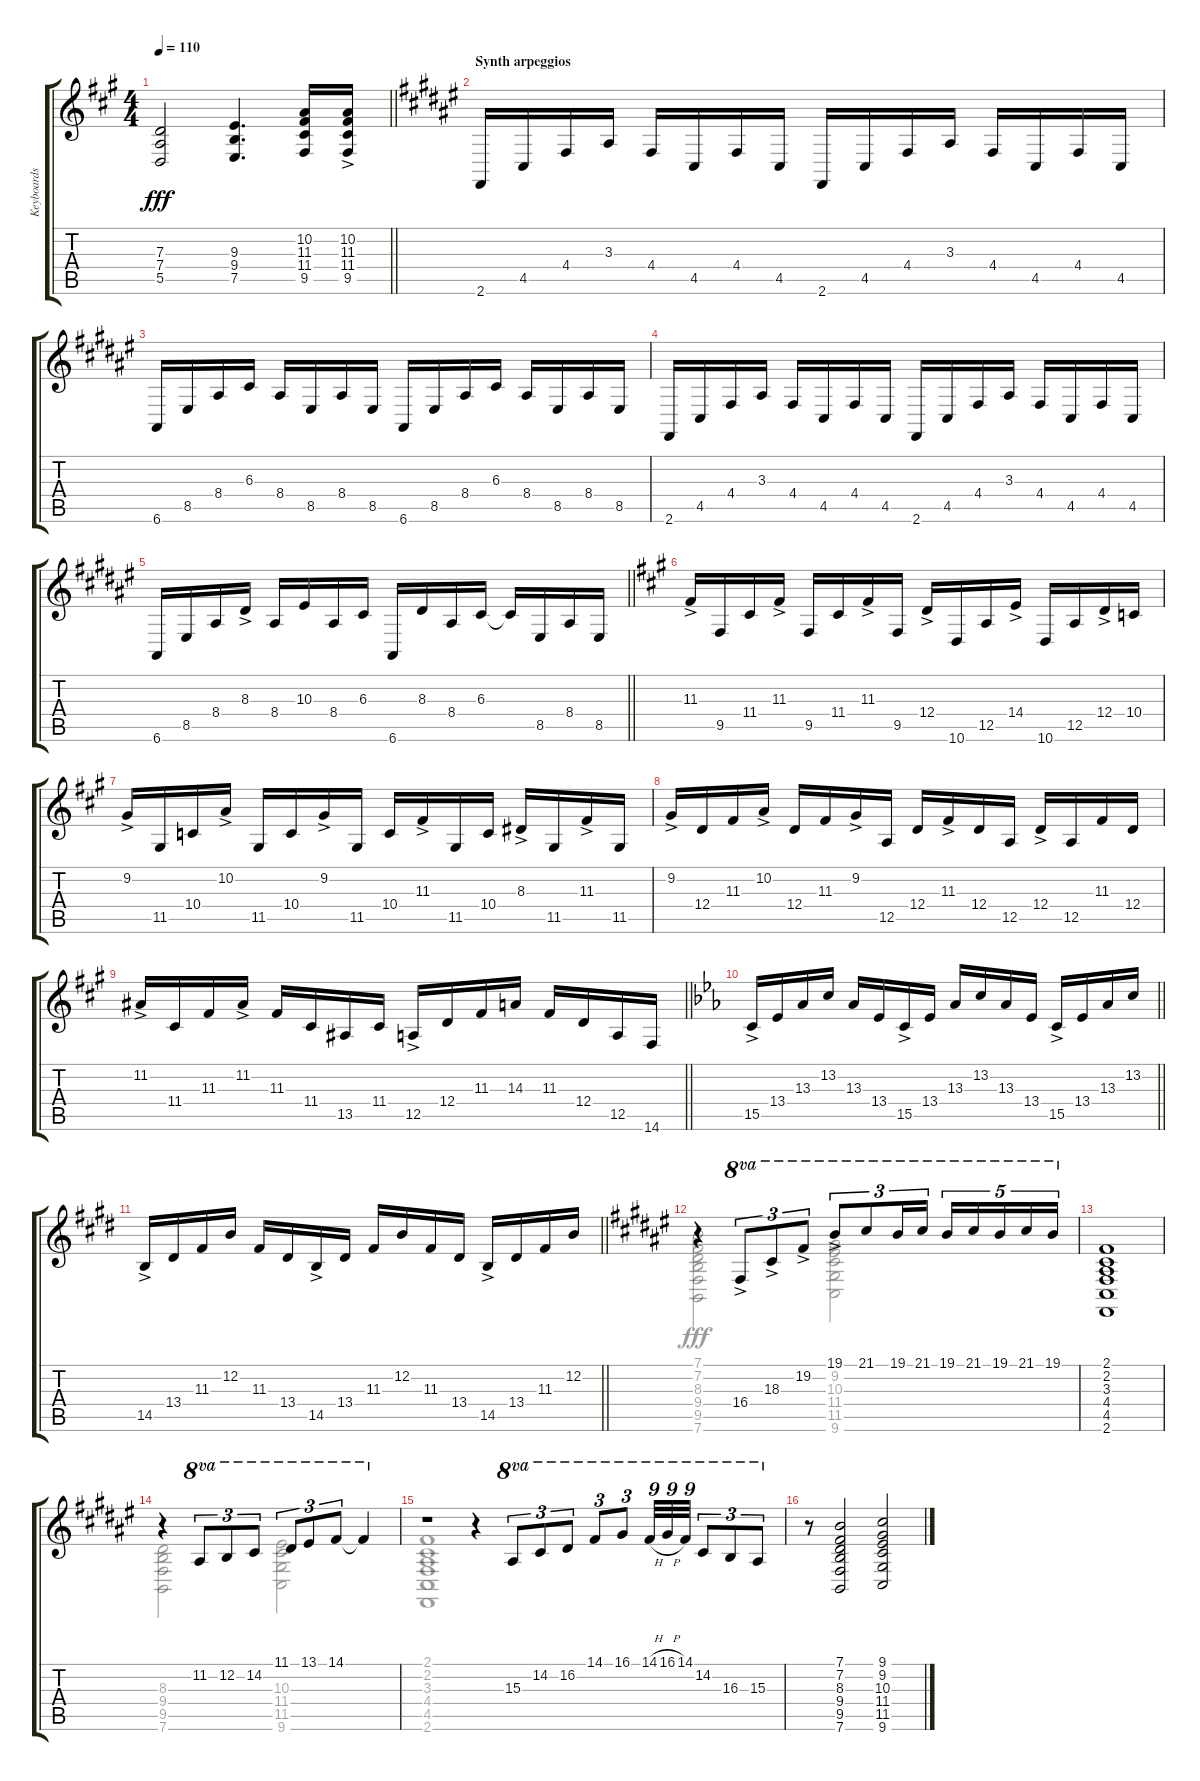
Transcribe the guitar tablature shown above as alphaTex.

\track ("Keyboards" "Keyboards") {instrument stringensemble1}
\staff {score tabs}
\tuning (E4 B3 G3 D3 A2 E2) {hide}
\voice
\ts (4 4)
\tempo 110
\clef g2
\barLineRight lightlight
\ks a
(7.3 7.4 5.5).2{dy fff} (9.3 9.4 7.5).4{d} (10.2 11.3 11.4 9.5).16 (10.2{ac} 11.3{ac} 11.4{ac} 9.5{ac}).16 |
\section ("" "Synth arpeggios")
\ks f#
2.6.16 4.5.16 4.4.16 3.3.16 4.4.16 4.5.16 4.4.16 4.5.16 2.6.16 4.5.16 4.4.16 3.3.16 4.4.16 4.5.16 4.4.16 4.5.16 |
6.6.16 8.5.16 8.4.16 6.3.16 8.4.16 8.5.16 8.4.16 8.5.16 6.6.16 8.5.16 8.4.16 6.3.16 8.4.16 8.5.16 8.4.16 8.5.16 |
\ks d#minor
2.6.16 4.5.16 4.4.16 3.3.16 4.4.16 4.5.16 4.4.16 4.5.16 2.6.16 4.5.16 4.4.16 3.3.16 4.4.16 4.5.16 4.4.16 4.5.16 |
\barLineRight lightlight
\ks f#
6.6.16 8.5.16 8.4.16 8.3{ac}.16 8.4.16 10.3.16 8.4.16 6.3.16 6.6.16 8.3.16 8.4.16 6.3.16 6.3{t}.16 8.5.16 8.4.16 8.5.16 |
\ks a
11.3{ac}.16 9.5.16 11.4.16 11.3{ac}.16 9.5.16 11.4.16 11.3{ac}.16 9.5.16 12.4{ac}.16 10.6.16 12.5.16 14.4{ac}.16 10.6.16 12.5.16 12.4{ac}.16 10.4.16 |
9.2{ac}.16 11.5.16 10.4.16 10.2{ac}.16 11.5.16 10.4.16 9.2{ac}.16 11.5.16 10.4.16 11.3{ac}.16 11.5.16 10.4.16 8.3{ac}.16 11.5.16 11.3{ac}.16 11.5.16 |
9.2{ac}.16 12.4.16 11.3.16 10.2{ac}.16 12.4.16 11.3.16 9.2{ac}.16 12.5.16 12.4.16 11.3{ac}.16 12.4.16 12.5.16 12.4{ac}.16 12.5.16 11.3.16 12.4.16 |
\barLineRight lightlight
11.2{ac}.16 11.4.16 11.3.16 11.2{ac}.16 11.3.16 11.4.16 13.5.16 11.4.16 12.5{ac}.16 12.4.16 11.3.16 14.3.16 11.3.16 12.4.16 12.5.16 14.6.16 |
\barLineRight lightlight
\ks eb
15.5{ac}.16 13.4.16 13.3.16 13.2.16 13.3.16 13.4.16 15.5{ac}.16 13.4.16 13.3.16 13.2.16 13.3.16 13.4.16 15.5{ac}.16 13.4.16 13.3.16 13.2.16 |
\barLineRight lightlight
\ks e
14.5{ac}.16 13.4.16 11.3.16 12.2.16 11.3.16 13.4.16 14.5{ac}.16 13.4.16 11.3.16 12.2.16 11.3.16 13.4.16 14.5{ac}.16 13.4.16 11.3.16 12.2.16 |
\ks f#
r.4 16.4{ac}.8{tu (3 2) ot 8va} 18.3{ac}.8{tu (3 2) ot 8va} 19.2{ac}.8{tu (3 2) ot 8va} 19.1{ac}.8{tu (3 2) ot 8va} 21.1.8{tu (3 2) ot 8va} 19.1.16{tu (3 2) ot 8va} 21.1.16{tu (3 2) ot 8va} 19.1.16{tu (5 4) ot 8va} 21.1.16{tu (5 4) ot 8va} 19.1.16{tu (5 4) ot 8va} 21.1.16{tu (5 4) ot 8va} 19.1.16{tu (5 4) ot 8va} |
(2.1 2.2 3.3 4.4 4.5 2.6).1 |
\ks d#minor
r.4 11.2.8{tu (3 2) ot 8va} 12.2.8{tu (3 2) ot 8va} 14.2.8{tu (3 2) ot 8va} 11.1.8{tu (3 2) ot 8va} 13.1.8{tu (3 2) ot 8va} 14.1.8{tu (3 2) ot 8va} 14.1{t}.4{ot 8va} |
\ks f#
r.1 r.4 15.3.8{tu (3 2) ot 8va} 14.2.8{tu (3 2) ot 8va} 16.2.8{tu (3 2) ot 8va} 14.1.8{tu (3 2) ot 8va} 16.1.8{tu (3 2) ot 8va} 14.1{h}.32{tu (9 8) ot 8va} 16.1{h}.32{tu (9 8) ot 8va} 14.1.32{tu (9 8) ot 8va} 14.2.8{tu (3 2) ot 8va} 16.3.8{tu (3 2) ot 8va} 15.3.8{tu (3 2) ot 8va} |
\ks d#minor
r.8 (7.1 7.2 8.3 9.4 9.5 7.6).2 (9.1 9.2 10.3 11.4 11.5 9.6).2
\voice
\clef g2
\ottava regular
\simile none
\barLineRight lightlight
\ks a
|
\ks f#
|
|
\ks d#minor
|
\barLineRight lightlight
\ks f#
|
\ks a
|
|
|
\barLineRight lightlight
|
\barLineRight lightlight
\ks eb
|
\barLineRight lightlight
\ks e
|
\ks f#
(7.1 7.2 8.3 9.4 9.5 7.6).2 (9.2 10.3 11.4 11.5 9.6).2 |
|
\ks d#minor
(8.3 9.4 9.5 7.6).2 (10.3 11.4 11.5 9.6).2 |
\ks f#
(2.1 2.2 3.3 4.4 4.5 2.6).1 |
\ks d#minor
